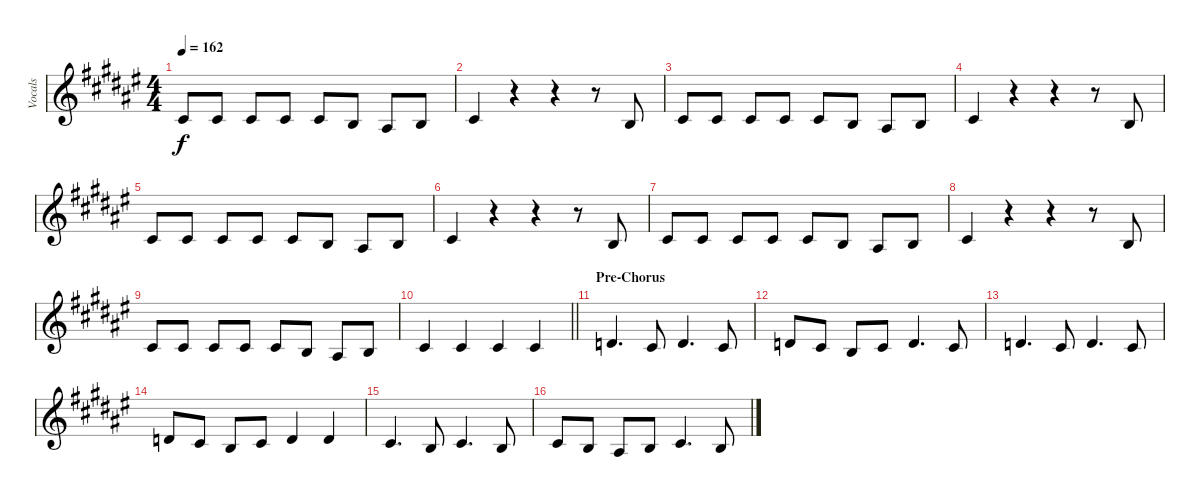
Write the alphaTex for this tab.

\track ("Vocals" "Vocals") {instrument tenorsax}
\staff {score}
\tuning (E4 B3 G3 D3 A2 E2) {hide}
\ts (4 4)
\tempo 162
\clef g2
\ks f#
6.3.8{dy f} 6.3.8 6.3.8 6.3.8 6.3.8 4.3.8 3.3.8 4.3.8 |
6.3.4 r.4 r.4 r.8 4.3.8 |
6.3.8 6.3.8 6.3.8 6.3.8 6.3.8 4.3.8 3.3.8 4.3.8 |
6.3.4 r.4 r.4 r.8 4.3.8 |
6.3.8 6.3.8 6.3.8 6.3.8 6.3.8 4.3.8 3.3.8 4.3.8 |
6.3.4 r.4 r.4 r.8 4.3.8 |
6.3.8 6.3.8 6.3.8 6.3.8 6.3.8 4.3.8 3.3.8 4.3.8 |
6.3.4 r.4 r.4 r.8 4.3.8 |
6.3.8 6.3.8 6.3.8 6.3.8 6.3.8 4.3.8 3.3.8 4.3.8 |
\barLineRight lightlight
6.3.4 6.3.4 6.3.4 6.3.4 |
\section ("" "Pre-Chorus")
7.3.4{d} 6.3.8 7.3.4{d} 6.3.8 |
7.3.8 6.3.8 4.3.8 6.3.8 7.3.4{d} 6.3.8 |
7.3.4{d} 6.3.8 7.3.4{d} 6.3.8 |
7.3.8 6.3.8 4.3.8 6.3.8 7.3.4 7.3.4 |
6.3.4{d} 4.3.8 6.3.4{d} 4.3.8 |
6.3.8 4.3.8 3.3.8 4.3.8 6.3.4{d} 4.3.8
